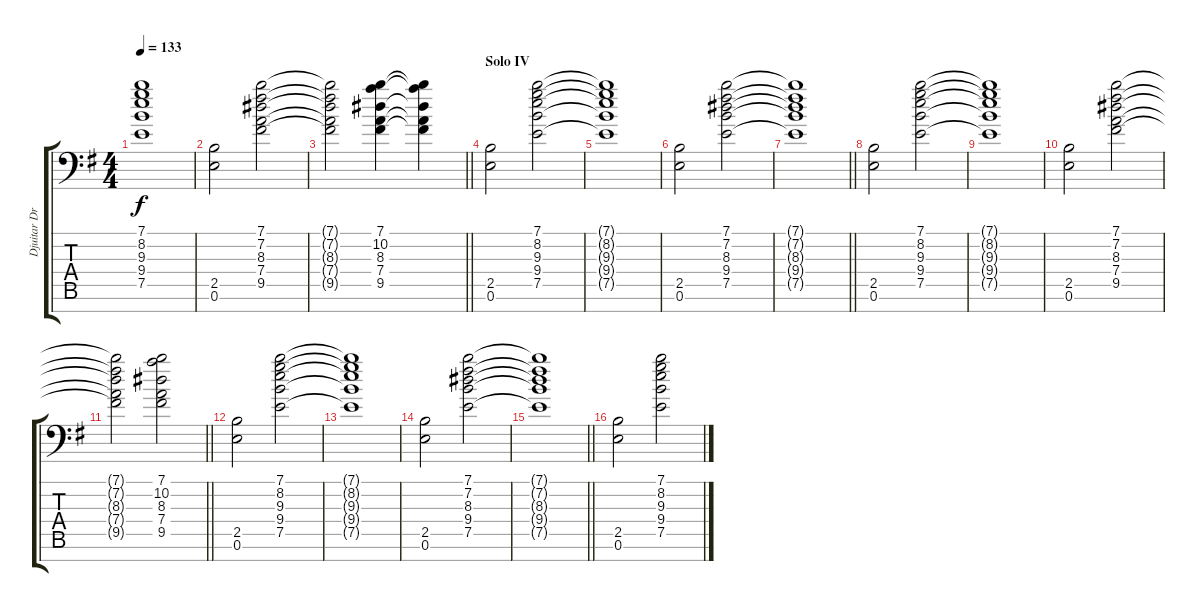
\track ("Djuitar Dropped A" "Djuitar Dr") {instrument distortionguitar}
\staff {score tabs}
\tuning (E4 B3 G3 D3 A2 E2 A1) {hide}
\ts (4 4)
\tempo 133
\clef f4
\ks eminor
(7.1{t} 8.2{t} 9.3{t} 9.4{t} 7.5{t}).1{dy f} |
(2.5 0.6).2 (7.1 7.2 8.3 7.4 9.5).2 |
\barLineRight lightlight
(7.1{t} 7.2{t} 8.3{t} 7.4{t} 9.5{t}).2 (7.1 10.2 8.3 7.4 9.5).4 (7.1{t} 10.2{t} 8.3{t} 7.4{t} 9.5{t}).4{balance 8} |
\section ("" "Solo IV")
(2.5 0.6).2{instrument electricguitarjazz} (7.1 8.2 9.3 9.4 7.5).2 |
(7.1{t} 8.2{t} 9.3{t} 9.4{t} 7.5{t}).1 |
(2.5 0.6).2 (7.1 7.2 8.3 9.4 7.5).2 |
\barLineRight lightlight
(7.1{t} 7.2{t} 8.3{t} 9.4{t} 7.5{t}).1 |
(2.5 0.6).2 (7.1 8.2 9.3 9.4 7.5).2 |
(7.1{t} 8.2{t} 9.3{t} 9.4{t} 7.5{t}).1 |
(2.5 0.6).2 (7.1 7.2 8.3 7.4 9.5).2 |
\barLineRight lightlight
(7.1{t} 7.2{t} 8.3{t} 7.4{t} 9.5{t}).2 (7.1 10.2 8.3 7.4 9.5).2 |
(2.5 0.6).2 (7.1 8.2 9.3 9.4 7.5).2 |
(7.1{t} 8.2{t} 9.3{t} 9.4{t} 7.5{t}).1 |
(2.5 0.6).2 (7.1 7.2 8.3 9.4 7.5).2 |
\barLineRight lightlight
(7.1{t} 7.2{t} 8.3{t} 9.4{t} 7.5{t}).1 |
(2.5 0.6).2 (7.1 8.2 9.3 9.4 7.5).2
